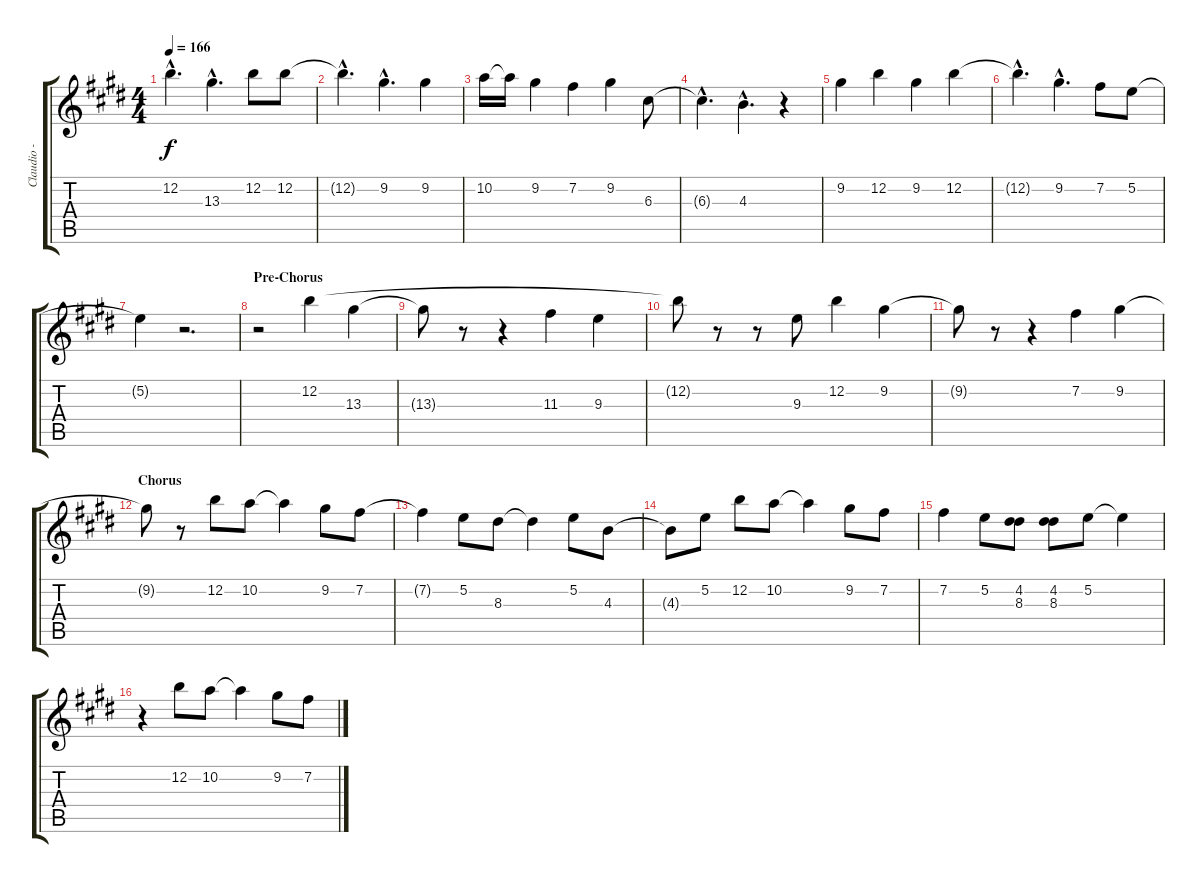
\track ("Claudio - Vocals" "Claudio - ") {instrument electricguitarclean}
\staff {score tabs}
\tuning (E4 B3 G3 D3 A2 E2) {hide}
\ts (4 4)
\tempo 166
\clef g2
\ks e
12.2{hac}.4{d dy f} 13.3{hac}.4{d} 12.2.8 12.2.8 |
12.2{hac t}.4{d} 9.2{hac}.4{d} 9.2.4 |
10.2.16 10.2{t}.16 9.2.4 7.2.4 9.2.4 6.3.8 |
6.3{hac t}.4{d} 4.3{hac}.4{d} r.4 |
9.2.4 12.2.4 9.2.4 12.2.4 |
12.2{hac t}.4{d} 9.2{hac}.4{d} 7.2.8 5.2.8 |
5.2{t}.4 r.2{d} |
\section ("" "Pre-Chorus")
r.2 12.2.4 13.3.4 |
13.3{t}.8 r.8 r.4 11.3.4 9.3.4 |
12.2{t}.8 r.8 r.8 9.3.8 12.2.4 9.2.4 |
9.2{t}.8 r.8 r.4 7.2.4 9.2.4 |
\section ("" "Chorus")
9.2{t}.8 r.8 12.2.8 10.2.8 10.2{t}.4 9.2.8 7.2.8 |
7.2{t}.4 5.2.8 8.3.8 8.3{t}.4 5.2.8 4.3.8 |
4.3{t}.8 5.2.8 12.2.8 10.2.8 10.2{t}.4 9.2.8 7.2.8 |
7.2.4 5.2.8 (4.2 8.3).8 (4.2 8.3).8 5.2.8 5.2{t}.4 |
r.4 12.2.8 10.2.8 10.2{t}.4 9.2.8 7.2.8
